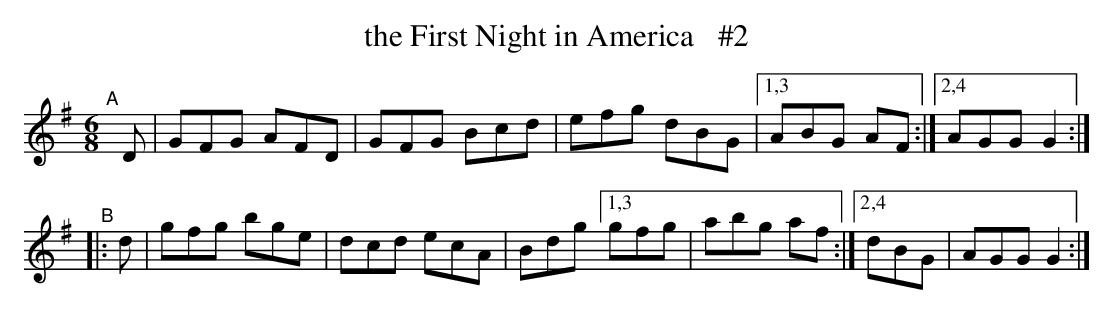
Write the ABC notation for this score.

X:1
T: the First Night in America   #2
6S: s:2 b:11(5+6)
M: 6/8
L: 1/8
K: G
"^A"\
[|] D | GFG AFD | GFG Bcd | efg dBG |[1,3 ABG AF :|[2,4 AGG G2 :|
"^B"\
|: d | gfg bge | dcd ecA | Bdg [1,3 gfg | abg af :|[2,4 dBG | AGG G2 :|
